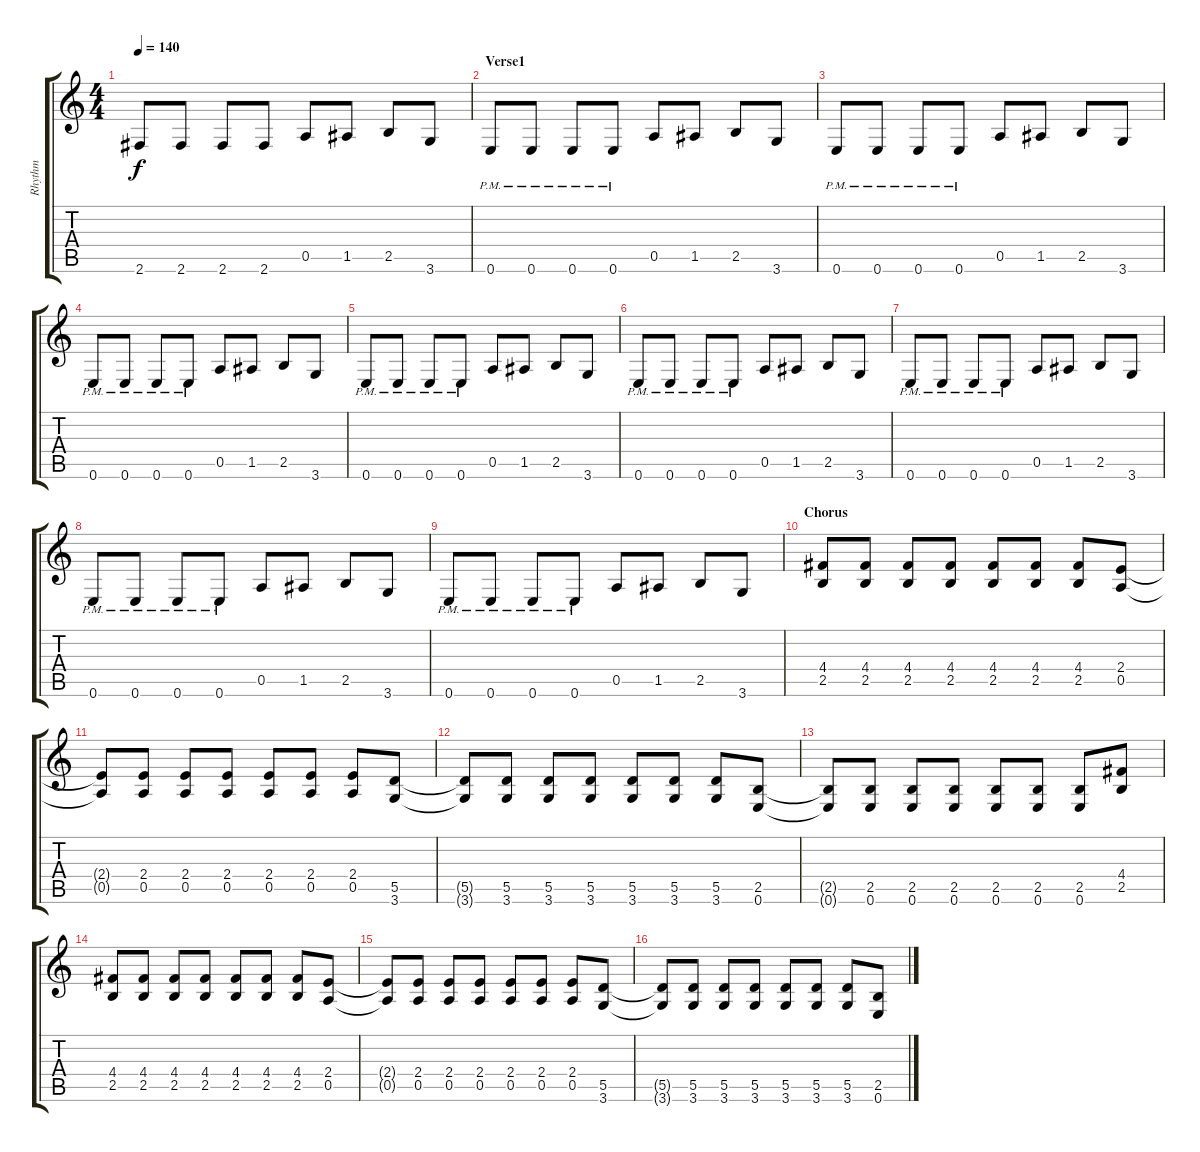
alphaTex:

\track ("Rhythm" "Rhythm") {instrument distortionguitar}
\staff {score tabs}
\tuning (E4 B3 G3 D3 A2 E2) {hide}
\ts (4 4)
\tempo 140
\clef g2
\ks c
2.6.8{dy f} 2.6.8 2.6.8 2.6.8 0.5.8 1.5.8 2.5.8 3.6.8 |
\section ("" "Verse1")
0.6{pm}.8 0.6{pm}.8 0.6{pm}.8 0.6{pm}.8 0.5.8 1.5.8 2.5.8 3.6.8 |
0.6{pm}.8 0.6{pm}.8 0.6{pm}.8 0.6{pm}.8 0.5.8 1.5.8 2.5.8 3.6.8 |
0.6{pm}.8 0.6{pm}.8 0.6{pm}.8 0.6{pm}.8 0.5.8 1.5.8 2.5.8 3.6.8 |
0.6{pm}.8 0.6{pm}.8 0.6{pm}.8 0.6{pm}.8 0.5.8 1.5.8 2.5.8 3.6.8 |
0.6{pm}.8 0.6{pm}.8 0.6{pm}.8 0.6{pm}.8 0.5.8 1.5.8 2.5.8 3.6.8 |
0.6{pm}.8 0.6{pm}.8 0.6{pm}.8 0.6{pm}.8 0.5.8 1.5.8 2.5.8 3.6.8 |
0.6{pm}.8 0.6{pm}.8 0.6{pm}.8 0.6{pm}.8 0.5.8 1.5.8 2.5.8 3.6.8 |
0.6{pm}.8 0.6{pm}.8 0.6{pm}.8 0.6{pm}.8 0.5.8 1.5.8 2.5.8 3.6.8 |
\section ("" "Chorus")
(4.4 2.5).8 (4.4 2.5).8 (4.4 2.5).8 (4.4 2.5).8 (4.4 2.5).8 (4.4 2.5).8 (4.4 2.5).8 (2.4 0.5).8 |
(2.4{t} 0.5{t}).8 (2.4 0.5).8 (2.4 0.5).8 (2.4 0.5).8 (2.4 0.5).8 (2.4 0.5).8 (2.4 0.5).8 (5.5 3.6).8 |
(5.5{t} 3.6{t}).8 (5.5 3.6).8 (5.5 3.6).8 (5.5 3.6).8 (5.5 3.6).8 (5.5 3.6).8 (5.5 3.6).8 (2.5 0.6).8 |
(2.5{t} 0.6{t}).8 (2.5 0.6).8 (2.5 0.6).8 (2.5 0.6).8 (2.5 0.6).8 (2.5 0.6).8 (2.5 0.6).8 (4.4 2.5).8 |
(4.4 2.5).8 (4.4 2.5).8 (4.4 2.5).8 (4.4 2.5).8 (4.4 2.5).8 (4.4 2.5).8 (4.4 2.5).8 (2.4 0.5).8 |
(2.4{t} 0.5{t}).8 (2.4 0.5).8 (2.4 0.5).8 (2.4 0.5).8 (2.4 0.5).8 (2.4 0.5).8 (2.4 0.5).8 (5.5 3.6).8 |
(5.5{t} 3.6{t}).8 (5.5 3.6).8 (5.5 3.6).8 (5.5 3.6).8 (5.5 3.6).8 (5.5 3.6).8 (5.5 3.6).8 (2.5 0.6).8
